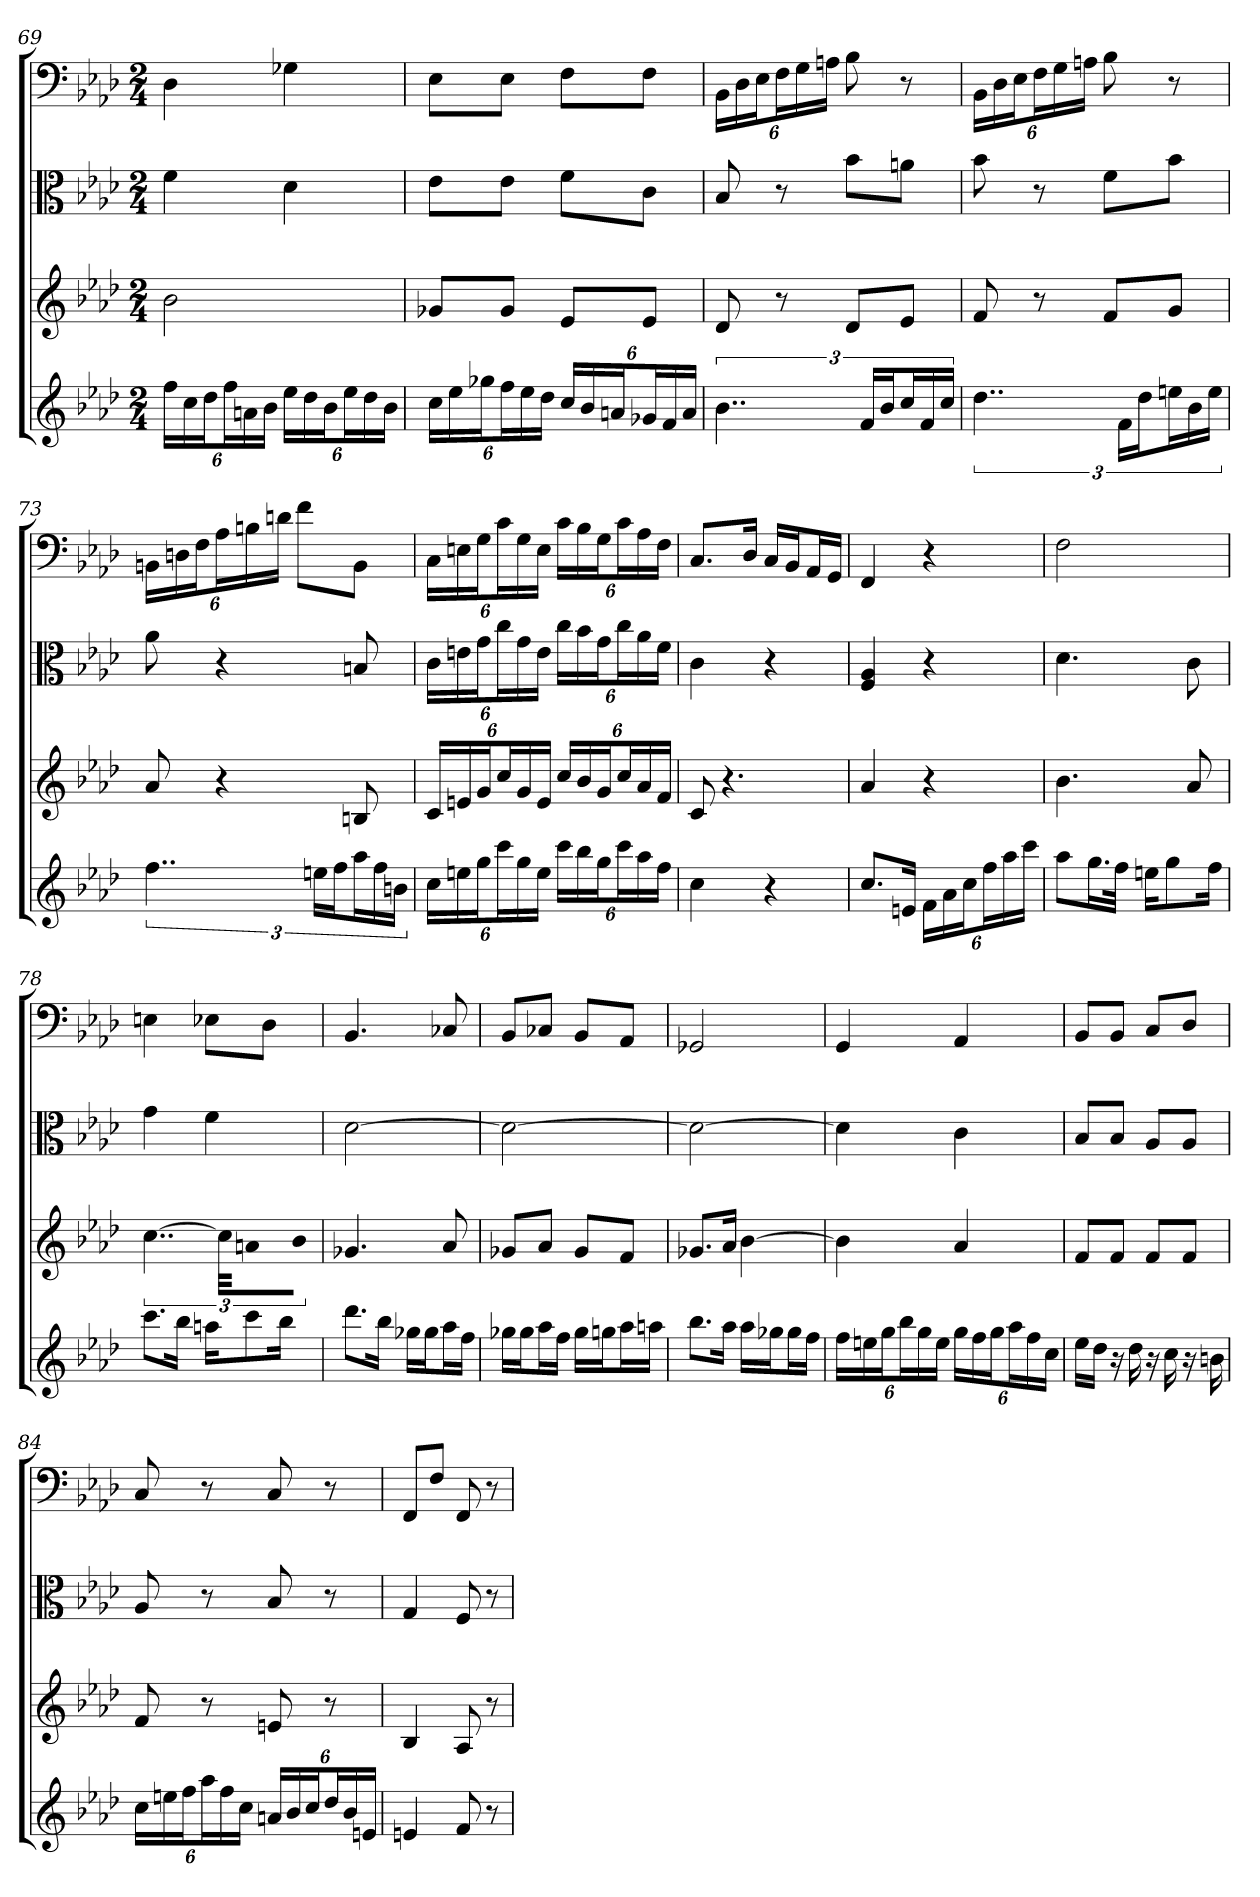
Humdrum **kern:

**kern	**kern	**kern	**kern
*part4	*part3	*part2	*part1
*staff4	*staff3	*staff2	*staff1
*	*	*clefC3	*clefF4
*k[b-e-a-d-]	*k[b-e-a-d-]	*k[b-e-a-d-]	*k[b-e-a-d-]
*f:	*f:	*f:	*f:
*M2/4	*M2/4	*M2/4	*M2/4
=69	=69	=69	=69
24ffLL	2b-	4f	4D-
24cc	.	.	.
24dd-J	.	.	.
24ffL	.	.	.
24an	.	.	.
24b-JJ	.	.	.
24ee-LL	.	4d-	4G-X
24dd-	.	.	.
24b-J	.	.	.
24ee-L	.	.	.
24dd-	.	.	.
24b-JJ	.	.	.
=70	=70	=70	=70
24ccLL	8g-XL	8e-\L	8E-\L
24ee-	.	.	.
24gg-XJ	.	.	.
24ffL	8g-J	8e-\J	8E-\J
24ee-	.	.	.
24dd-JJ	.	.	.
24ccLL	8e-L	8f\L	8F\L
24b-	.	.	.
24anJ	.	.	.
24g-XL	8e-J	8c\J	8F\J
24f	.	.	.
24aJJ	.	.	.
=71	=71	=71	=71
6..b-	8d-	8B-	24BB-\LL
.	.	.	24D-\
.	.	.	24E-\J
.	8r	8r	24F\L
.	.	.	24G\
.	.	.	24An\JJ
.	8d-L	8b-\L	8B-
24fLL	.	.	.
24b-J	.	.	.
24ccL	8e-J	8an\J	8r
24f	.	.	.
24ccJJ	.	.	.
=72	=72	=72	=72
6..dd-	8f	8b-	24BB-\LL
.	.	.	24D-\
.	.	.	24E-\J
.	8r	8r	24F\L
.	.	.	24G\
.	.	.	24An\JJ
.	8fL	8f\L	8B-
24fLL	.	.	.
24dd-J	.	.	.
24eenL	8gJ	8b-\J	8r
24b-	.	.	.
24eeJJ	.	.	.
=73	=73	=73	=73
6..ff	8a-	8a-	24BBn\LL
.	.	.	24Dn\
.	.	.	24F\J
.	4r	4r	24A-\L
.	.	.	24Bn\
.	.	.	24dn\JJ
.	.	.	8f\L
24eenLL	.	.	.
24ffJ	.	.	.
24aa-L	8Bn	8Bn	8BB\J
24ff	.	.	.
24bnJJ	.	.	.
=74	=74	=74	=74
24ccLL	24cLL	24c\LL	24C\LL
24een	24en	24en\	24En\
24ggJ	24gJ	24g\J	24G\J
24cccL	24ccL	24cc\L	24c\L
24gg	24g	24g\	24G\
24eeJJ	24eJJ	24e\JJ	24E\JJ
24cccLL	24ccLL	24cc\LL	24c\LL
24bb-	24b-	24b-\	24B-\
24ggJ	24gJ	24g\J	24G\J
24cccL	24ccL	24cc\L	24c\L
24aa-	24a-	24a-\	24A-\
24ffJJ	24fJJ	24f\JJ	24F\JJ
=75	=75	=75	=75
4cc	8c	4c	8.C/L
.	4.r	.	.
.	.	.	16D-/Jk
4r	.	4r	16C/LL
.	.	.	16BB-/J
.	.	.	16AA-/L
.	.	.	16GG/JJ
=76	=76	=76	=76
8.ccL	4a-	4F 4A-	4FF
16enJk	.	.	.
24fLL	4r	4r	4r
24a-	.	.	.
24ccJ	.	.	.
24ffL	.	.	.
24aa-	.	.	.
24cccJJ	.	.	.
=77	=77	=77	=77
8aa-L	4.b-	4.d-	2F
16.ggL	.	.	.
32ffJJk	.	.	.
16eenKL	.	.	.
8gg	.	.	.
.	8a-	8c	.
16ffJk	.	.	.
=78	=78	=78	=78
8.cccL	[6..cc	4g	4En
16bb-Jk	.	.	.
16aanKL	.	4f	8E-X\L
.	48ccKLL]	.	.
8ccc	16anJ	.	.
.	8b-J	.	8D-\J
16bb-Jk	.	.	.
=79	=79	=79	=79
8.ddd-L	4.g-X	[2d-	4.BB-
16bb-Jk	.	.	.
16gg-XLL	.	.	.
16gg-J	.	.	.
16aa-L	8a-	.	8C-X
16ffJJ	.	.	.
=80	=80	=80	=80
16gg-XLL	8g-XL	2d-_	8BB-/L
16gg-J	.	.	.
16aa-L	8a-J	.	8C-X/J
16ffJJ	.	.	.
16gg-LL	8g-L	.	8BB-/L
16ggnJ	.	.	.
16aa-L	8fJ	.	8AA-/J
16aanJJ	.	.	.
=81	=81	=81	=81
8.bb-L	8.g-XL	2d-_	2GG-X
16aa-Jk	16a-Jk	.	.
16aa-LL	[4b-	.	.
16gg-XJ	.	.	.
16gg-L	.	.	.
16ffJJ	.	.	.
=82	=82	=82	=82
24ffLL	4b-]	4d-]	4GG
24een	.	.	.
24ggJ	.	.	.
24bb-L	.	.	.
24gg	.	.	.
24eeJJ	.	.	.
24ggLL	4a-	4c	4AA-
24ff	.	.	.
24ggJ	.	.	.
24aa-L	.	.	.
24ff	.	.	.
24ccJJ	.	.	.
=83	=83	=83	=83
16ee-LL	8fL	8B-/L	8BB-/L
16dd-JJ	.	.	.
16r	8fJ	8B-/J	8BB-/J
16dd-	.	.	.
16r	8fL	8A-/L	8C/L
16cc	.	.	.
16r	8fJ	8A-/J	8D-/J
16bn	.	.	.
=84	=84	=84	=84
24ccLL	8f	8A-	8C
24een	.	.	.
24ffJ	.	.	.
24aa-L	8r	8r	8r
24ff	.	.	.
24ccJJ	.	.	.
24anLL	8en	8B-	8C
24b-	.	.	.
24ccJ	.	.	.
24dd-L	8r	8r	8r
24b-	.	.	.
24enJJ	.	.	.
=85	=85	=85	=85
4en	4B-	4G	8FF/L
.	.	.	8F/J
8f	8A-	8F	8FF
8r	8r	8r	8r
=	=	=	=
*-	*-	*-	*-
